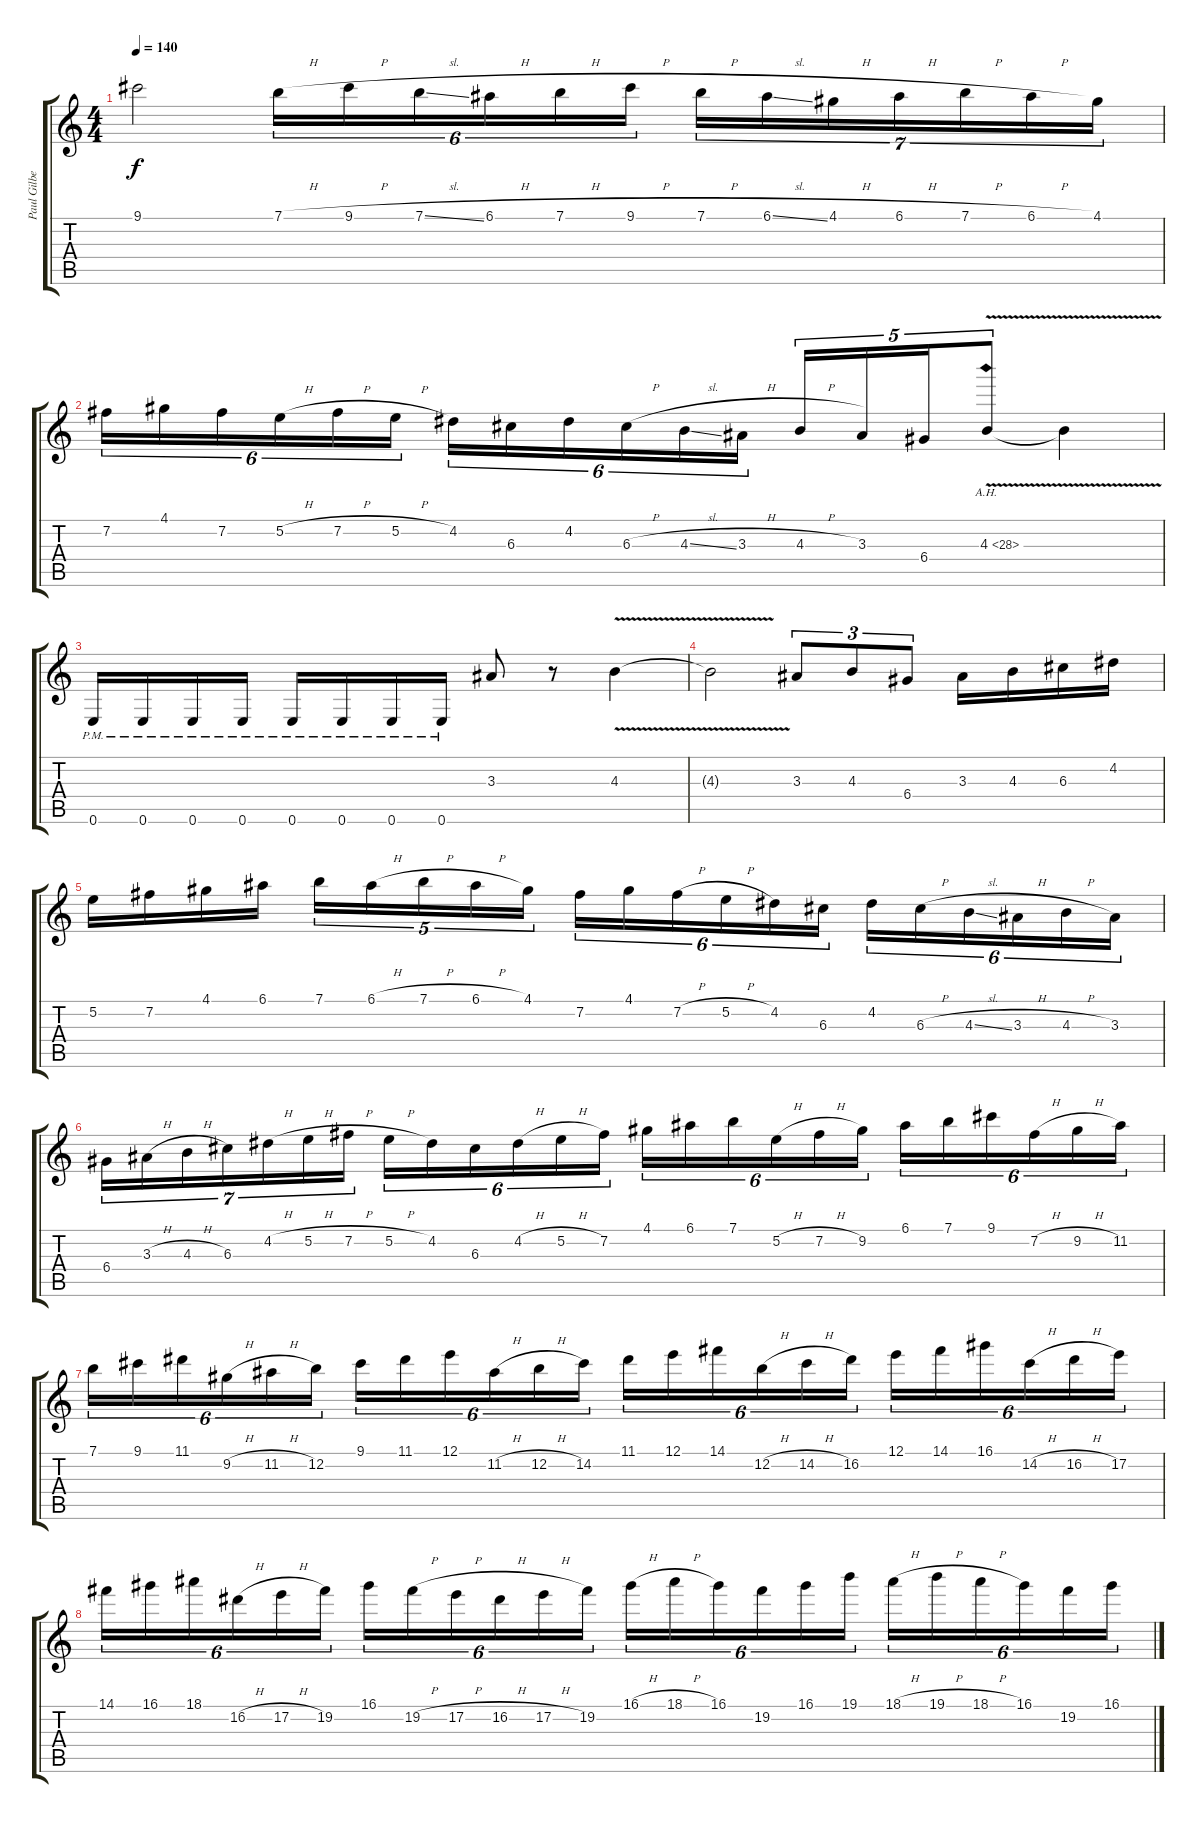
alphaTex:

\track ("Paul Gilbert" "Paul Gilbe") {instrument distortionguitar}
\staff {score tabs}
\tuning (E4 B3 G3 D3 A2 E2) {hide}
\ts (4 4)
\tempo 140
\clef g2
\ks c
9.1{t}.2{dy f} 7.1{h}.16{tu (6 4)} 9.1{h}.16{tu (6 4)} 7.1{sl}.16{tu (6 4)} 6.1{h}.16{tu (6 4)} 7.1{h}.16{tu (6 4)} 9.1{h}.16{tu (6 4)} 7.1{h}.16{tu (7 4)} 6.1{sl}.16{tu (7 4)} 4.1{h}.16{tu (7 4)} 6.1{h}.16{tu (7 4)} 7.1{h}.16{tu (7 4)} 6.1{h}.16{tu (7 4)} 4.1.16{tu (7 4)} |
7.2.16{tu (6 4)} 4.1.16{tu (6 4)} 7.2.16{tu (6 4)} 5.2{h}.16{tu (6 4)} 7.2{h}.16{tu (6 4)} 5.2{h}.16{tu (6 4)} 4.2.16{tu (6 4)} 6.3.16{tu (6 4)} 4.2.16{tu (6 4)} 6.3{h}.16{tu (6 4)} 4.3{sl}.16{tu (6 4)} 3.3{h}.16{tu (6 4)} 4.3{h}.16{tu (5 4)} 3.3.16{tu (5 4)} 6.4.16{tu (5 4)} 4.3{ah 24 v}.8{tu (5 4)} 4.3{t}.4 |
0.6{pm}.16{volume 13} 0.6{pm}.16 0.6{pm}.16 0.6{pm}.16 0.6{pm}.16 0.6{pm}.16 0.6{pm}.16 0.6{pm}.16 3.3.8 r.8 4.3{v}.4 |
4.3{t}.2 3.3.8{tu (3 2)} 4.3.8{tu (3 2)} 6.4.8{tu (3 2)} 3.3.16 4.3.16 6.3.16 4.2.16 |
5.2.16 7.2.16 4.1.16 6.1.16 7.1.16{tu (5 4)} 6.1{h}.16{tu (5 4)} 7.1{h}.16{tu (5 4)} 6.1{h}.16{tu (5 4)} 4.1.16{tu (5 4)} 7.2.16{tu (6 4)} 4.1.16{tu (6 4)} 7.2{h}.16{tu (6 4)} 5.2{h}.16{tu (6 4)} 4.2.16{tu (6 4)} 6.3.16{tu (6 4)} 4.2.16{tu (6 4)} 6.3{h}.16{tu (6 4)} 4.3{sl}.16{tu (6 4)} 3.3{h}.16{tu (6 4)} 4.3{h}.16{tu (6 4)} 3.3.16{tu (6 4)} |
6.4.16{tu (7 4)} 3.3{h}.16{tu (7 4)} 4.3{h}.16{tu (7 4)} 6.3.16{tu (7 4)} 4.2{h}.16{tu (7 4)} 5.2{h}.16{tu (7 4)} 7.2{h}.16{tu (7 4)} 5.2{h}.16{tu (6 4)} 4.2.16{tu (6 4)} 6.3.16{tu (6 4)} 4.2{h}.16{tu (6 4)} 5.2{h}.16{tu (6 4)} 7.2.16{tu (6 4)} 4.1.16{tu (6 4)} 6.1.16{tu (6 4)} 7.1.16{tu (6 4)} 5.2{h}.16{tu (6 4)} 7.2{h}.16{tu (6 4)} 9.2.16{tu (6 4)} 6.1.16{tu (6 4)} 7.1.16{tu (6 4)} 9.1.16{tu (6 4)} 7.2{h}.16{tu (6 4)} 9.2{h}.16{tu (6 4)} 11.2.16{tu (6 4)} |
7.1.16{tu (6 4)} 9.1.16{tu (6 4)} 11.1.16{tu (6 4)} 9.2{h}.16{tu (6 4)} 11.2{h}.16{tu (6 4)} 12.2.16{tu (6 4)} 9.1.16{tu (6 4)} 11.1.16{tu (6 4)} 12.1.16{tu (6 4)} 11.2{h}.16{tu (6 4)} 12.2{h}.16{tu (6 4)} 14.2.16{tu (6 4)} 11.1.16{tu (6 4)} 12.1.16{tu (6 4)} 14.1.16{tu (6 4)} 12.2{h}.16{tu (6 4)} 14.2{h}.16{tu (6 4)} 16.2.16{tu (6 4)} 12.1.16{tu (6 4)} 14.1.16{tu (6 4)} 16.1.16{tu (6 4)} 14.2{h}.16{tu (6 4)} 16.2{h}.16{tu (6 4)} 17.2.16{tu (6 4)} |
14.1.16{tu (6 4)} 16.1.16{tu (6 4)} 18.1.16{tu (6 4)} 16.2{h}.16{tu (6 4)} 17.2{h}.16{tu (6 4)} 19.2.16{tu (6 4)} 16.1.16{tu (6 4)} 19.2{h}.16{tu (6 4)} 17.2{h}.16{tu (6 4)} 16.2{h}.16{tu (6 4)} 17.2{h}.16{tu (6 4)} 19.2.16{tu (6 4)} 16.1{h}.16{tu (6 4)} 18.1{h}.16{tu (6 4)} 16.1.16{tu (6 4)} 19.2.16{tu (6 4)} 16.1.16{tu (6 4)} 19.1.16{tu (6 4)} 18.1{h}.16{tu (6 4)} 19.1{h}.16{tu (6 4)} 18.1{h}.16{tu (6 4)} 16.1.16{tu (6 4)} 19.2.16{tu (6 4)} 16.1.16{tu (6 4)}
